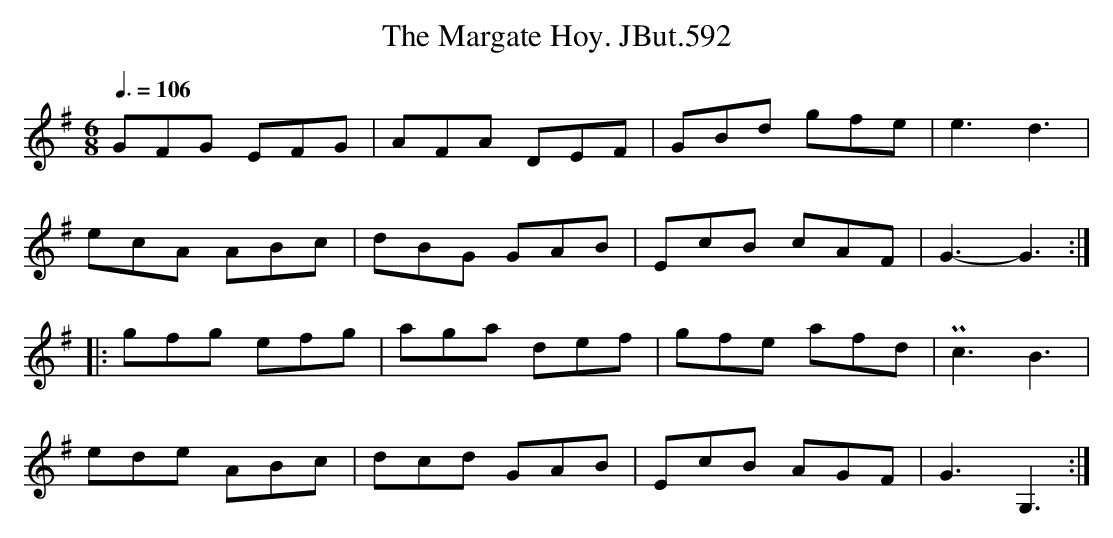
X:1
T:Margate Hoy. JBut.592, The
M:6/8
L:1/8
Q:3/8=106
K:G
GFG EFG|AFA DEF|GBd gfe|e3d3|
ecA ABc|dBG GAB|EcB cAF|G3-G3:|
|:gfg efg|aga def|gfe afd|!uppermordent!c3B3|
ede ABc|dcd GAB|EcB AGF|G3G,3:|
